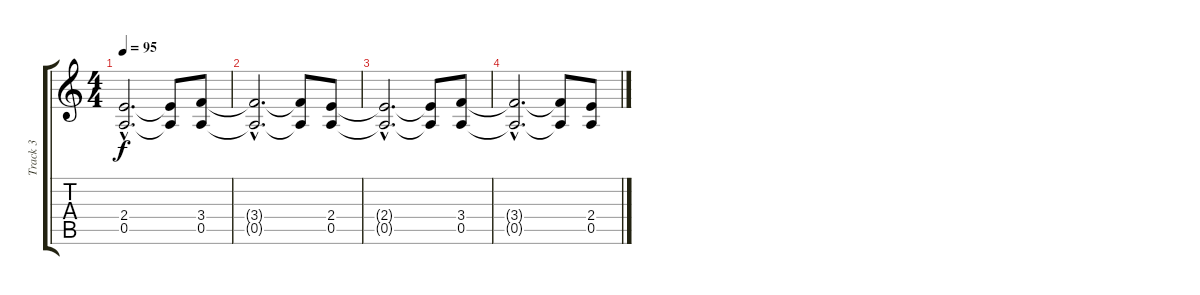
\track ("Track 3" "Track 3") {instrument distortionguitar}
\staff {score tabs}
\tuning (E4 B3 G3 D3 A2 E2) {hide}
\ts (4 4)
\tempo 95
\clef g2
\ks c
(2.4{hac t} 0.5{hac t}).2{d dy f} (2.4{t} 0.5{t}).8 (3.4 0.5).8 |
(3.4{hac t} 0.5{hac t}).2{d} (3.4{t} 0.5{t}).8 (2.4 0.5).8 |
(2.4{hac t} 0.5{hac t}).2{d} (2.4{t} 0.5{t}).8 (3.4 0.5).8 |
(3.4{hac t} 0.5{hac t}).2{d} (3.4{t} 0.5{t}).8 (2.4 0.5).8
